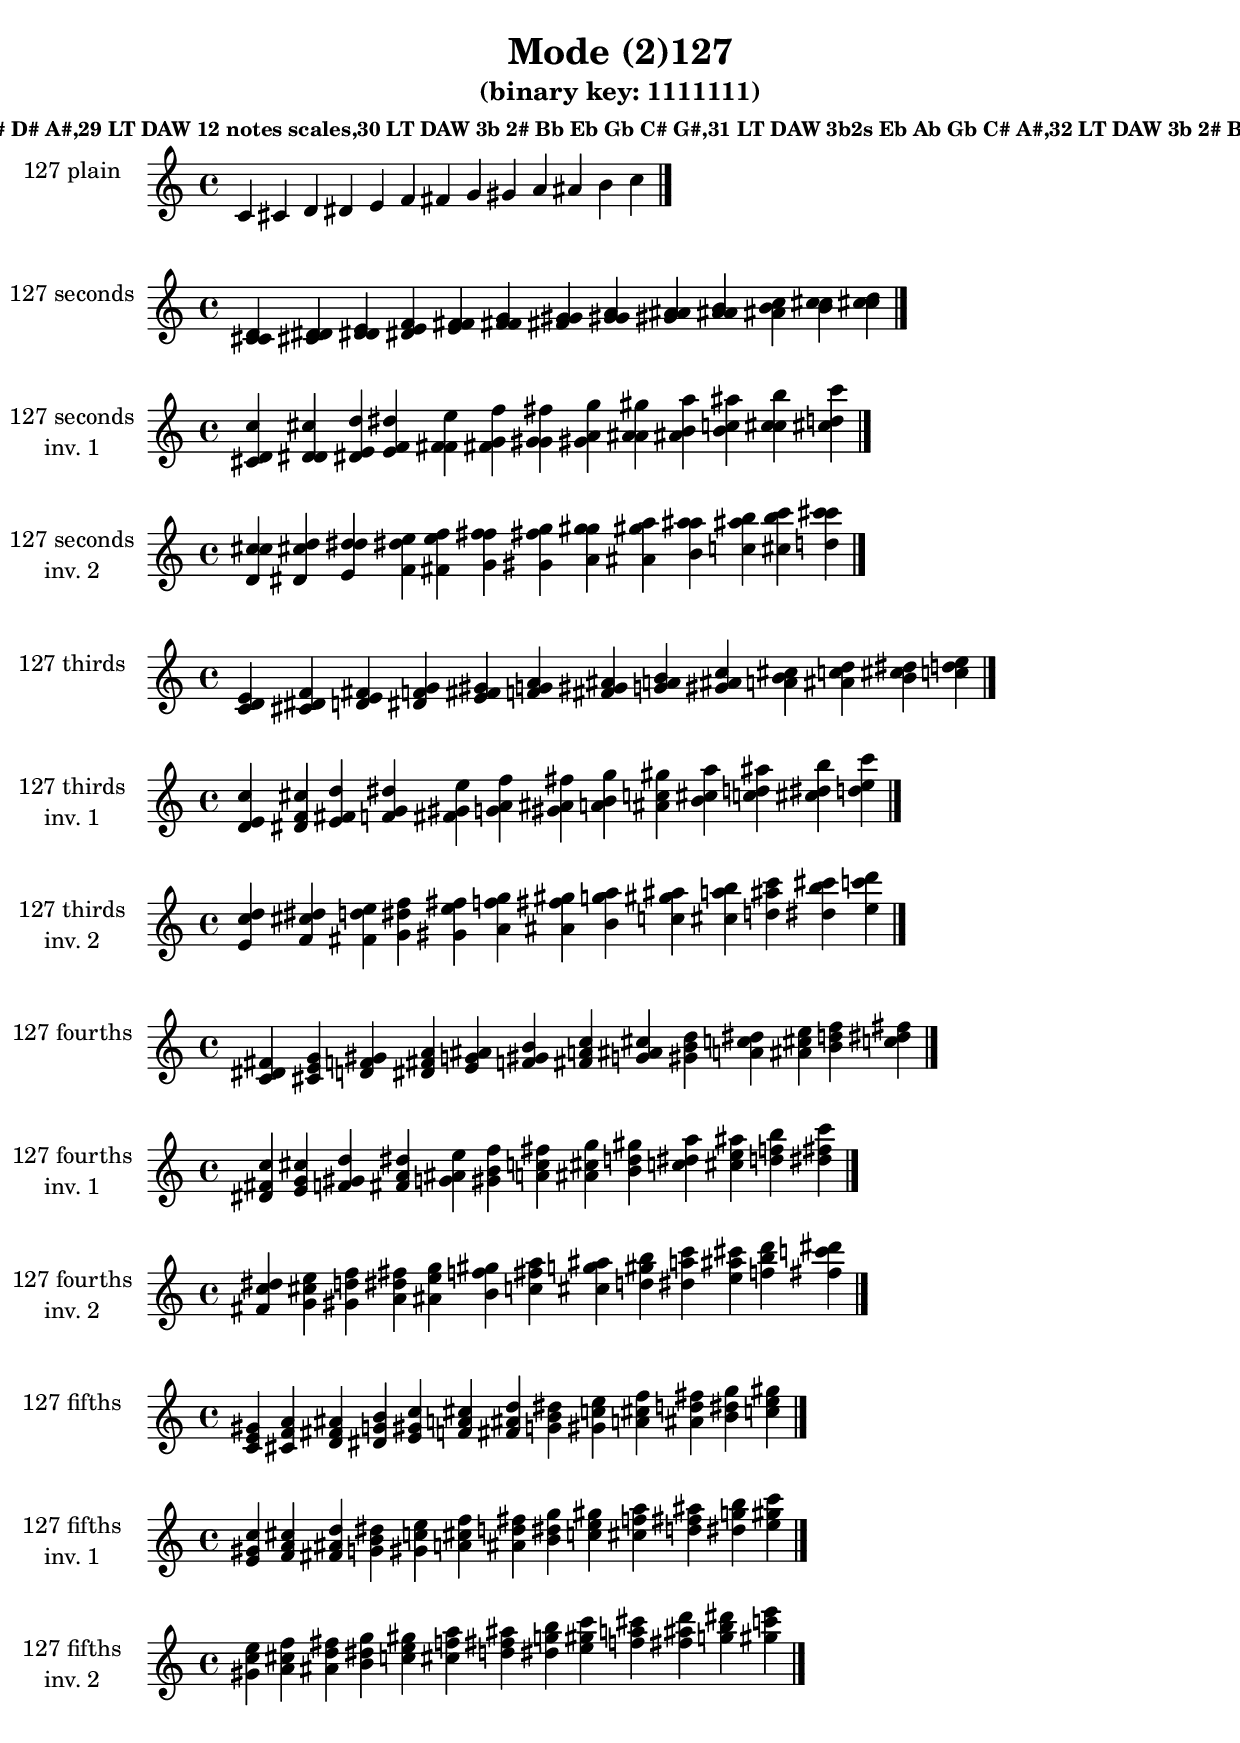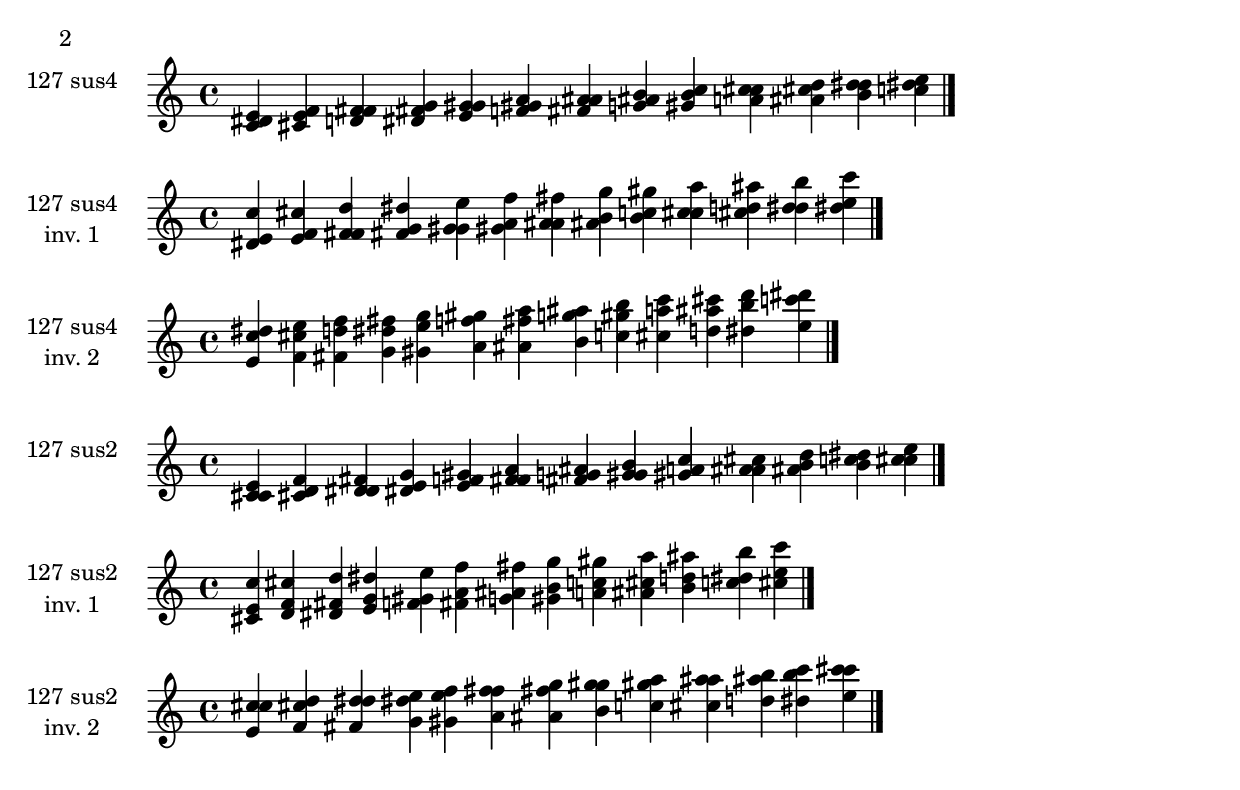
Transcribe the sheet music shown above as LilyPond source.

\version "2.19.0"

\header {
  title = "Mode (2)127"
  subtitle = "(binary key: 1111111)"
  subsubtitle = "(aka: 01 & 07 LT DAW (5 sharps) LT 01 & 07,53 LT DAW b8 and 3b2#,04 & 21 LT DAW 3b2#,02&14 LT DAW - (5 flats),03 LT DAW 4b1# Db to F#,05 LT DAW 2b3s Eb to G#,08 LT DAW 0b6s F# to E#,09 LT DAW 0b7s F# to B# (C note = B#),23 LT DAW 3b + G# & D#,10 LT DAW 0b8s (C note = B#),24 LT DAW 4b + C#,11 LT DAW 0b9s (C note = B#),12 LT DAW 0b10s (C note = B#),06 LT DAW 12 notes scales,15 LT DAW 6b0s,22 LT DAW 4b 1# Bb Eb Db Gb G#,13 LT DAW 0b11s (C note = B#),16 LT DAW 7b 0# Bb Eb Ab Db Gb Cb Fb,20 LT DAW (C note = Dbb) 11b,11b 0# Bb Eb Ab Db Gb Cb Fb Bbb Ebb Abb Dbb,19 LT DAW 10b0s BbEbAbDbGbCbFbBbbEbbAbb,18 LT DAW 9b 0# Bb Eb Ab Db Gb Cb Fb Bbb Ebb,17 LT DAW 8b 0# Bb Eb Ab Db Gb Cb Fb Bbb,25 LT DAW 1b4# Ab F# C# D# A#,26 LT DAW 12 notes scales,27 LT DAW 1b4# Eb F# C# G# A#,28 LT DAW 1b 4# Bb F# G# D# A#,29 LT DAW 12 notes scales,30 LT DAW 3b 2# Bb Eb Gb C# G#,31 LT DAW 3b2s Eb Ab Gb C# A#,32 LT DAW 3b 2# Bb Ab Db F# D#,33 LT DAW 3b 2# Bb Db Gb G# D#,34 LT DAW 3b 2# Ab Db Gb D# A#,35 LT DAW 3b 2# Bb Eb Db F# G#,36 LT DAW 3b 2# Eb Ab Db F# A#,37 LT DAW 3b 2# Eb Db Gb G# A#,38 LT DAW 3b 2# Eb Ab Db F# A#,39 LT DAW 2b 3# Db Gb G# D# A#,40 LT DAW 2b 3# Ab Db F# D# A#,41 LT DAW 2b 3# Bb Db F# G# D#,42 LT DAW 2b 3# Eb Gb C# G# A#,43 LT DAW 2b3# Ab Eb F# C# A#,44 LT DAW 2b 3# Ab Gb C# D# A#,45 LT DAW 2b3b Bb Gb C# G# D#,46 LT DAW 2b3# Bb Ab F# C# D#,47 LT DAW 4b 2# Bb Eb Gb Bbb C# G#,48 LT DAW 5b 1# Bb Eb Ab Gb Bbb C#,49 LT DAW 6b Bb Eb Ab Db Gb Bbb,50 LT DAW 5b 1# Bb Eb Ab Db Cb F#,51 LT DAW 4b3# Bb Eb Db Bbb F# G# Fx,52 LT DAW 4b 1# Eb Ab Db Gb A#,54 LT DAW 12 4b 1# Bb Ab Db Gb D#,55 LT DAW 12 notes scales,56 LT DAW 4b 3# Bb Eb Ab Cb F# C# E#,57 LT DAW 7b 0# Bb Eb Ab Db Gb Abb Gbb)"
 %% Remove default LilyPond tagline
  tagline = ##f
}

\paper {
  #(set-paper-size "a4")
}

global = {
  \key c \major
  \time 4/4
  \tempo 4=100
}

\book {
  \score {
    \new Staff \with {
      instrumentName =  \markup { \column {
         \hcenter-in #14 \line { 127 plain }
         \hcenter-in #14 \line {  } } }
      midiInstrument = "oboe"
    } { \accidentalStyle "default"
        \cadenzaOn c' cis' d' dis' e' f' fis' g' gis' a' ais' b' c''  \cadenzaOff \bar "|." }
    \layout { }
  }
  \score {
    \new Staff \with {
      instrumentName =  \markup { \column {
         \hcenter-in #14 \line { 127 seconds }
         \hcenter-in #14 \line {  } } }
      midiInstrument = "oboe"
    } { \accidentalStyle "default"
        \cadenzaOn <c' cis' d'> <cis' d' dis'> <d' dis' e'> <dis' e' f'> <e' f' fis'> <f' fis' g'> <fis' g' gis'> <g' gis' a'> <gis' a' ais'> <a' ais' b'> <ais' b' c''> <b' c'' cis''> <c'' cis'' d''>  \cadenzaOff \bar "|." }
    \layout { }
  }
  \score {
    \new Staff \with {
      instrumentName =  \markup { \column {
         \hcenter-in #14 \line { 127 seconds }
         \hcenter-in #14 \line { inv. 1 } } }
      midiInstrument = "oboe"
    } { \accidentalStyle "default"
        \cadenzaOn <cis' d' c''> <d' dis' cis''> <dis' e' d''> <e' f' dis''> <f' fis' e''> <fis' g' f''> <g' gis' fis''> <gis' a' g''> <a' ais' gis''> <ais' b' a''> <b' c'' ais''> <c'' cis'' b''> <cis'' d'' c'''>  \cadenzaOff \bar "|." }
    \layout { }
  }
  \score {
    \new Staff \with {
      instrumentName =  \markup { \column {
         \hcenter-in #14 \line { 127 seconds }
         \hcenter-in #14 \line { inv. 2 } } }
      midiInstrument = "oboe"
    } { \accidentalStyle "default"
        \cadenzaOn <d' c'' cis''> <dis' cis'' d''> <e' d'' dis''> <f' dis'' e''> <fis' e'' f''> <g' f'' fis''> <gis' fis'' g''> <a' g'' gis''> <ais' gis'' a''> <b' a'' ais''> <c'' ais'' b''> <cis'' b'' c'''> <d'' c''' cis'''>  \cadenzaOff \bar "|." }
    \layout { }
  }
  \score {
    \new Staff \with {
      instrumentName =  \markup { \column {
         \hcenter-in #14 \line { 127 thirds }
         \hcenter-in #14 \line {  } } }
      midiInstrument = "oboe"
    } { \accidentalStyle "default"
        \cadenzaOn <c' d' e'> <cis' dis' f'> <d' e' fis'> <dis' f' g'> <e' fis' gis'> <f' g' a'> <fis' gis' ais'> <g' a' b'> <gis' ais' c''> <a' b' cis''> <ais' c'' d''> <b' cis'' dis''> <c'' d'' e''>  \cadenzaOff \bar "|." }
    \layout { }
  }
  \score {
    \new Staff \with {
      instrumentName =  \markup { \column {
         \hcenter-in #14 \line { 127 thirds }
         \hcenter-in #14 \line { inv. 1 } } }
      midiInstrument = "oboe"
    } { \accidentalStyle "default"
        \cadenzaOn <d' e' c''> <dis' f' cis''> <e' fis' d''> <f' g' dis''> <fis' gis' e''> <g' a' f''> <gis' ais' fis''> <a' b' g''> <ais' c'' gis''> <b' cis'' a''> <c'' d'' ais''> <cis'' dis'' b''> <d'' e'' c'''>  \cadenzaOff \bar "|." }
    \layout { }
  }
  \score {
    \new Staff \with {
      instrumentName =  \markup { \column {
         \hcenter-in #14 \line { 127 thirds }
         \hcenter-in #14 \line { inv. 2 } } }
      midiInstrument = "oboe"
    } { \accidentalStyle "default"
        \cadenzaOn <e' c'' d''> <f' cis'' dis''> <fis' d'' e''> <g' dis'' f''> <gis' e'' fis''> <a' f'' g''> <ais' fis'' gis''> <b' g'' a''> <c'' gis'' ais''> <cis'' a'' b''> <d'' ais'' c'''> <dis'' b'' cis'''> <e'' c''' d'''>  \cadenzaOff \bar "|." }
    \layout { }
  }
  \score {
    \new Staff \with {
      instrumentName =  \markup { \column {
         \hcenter-in #14 \line { 127 fourths }
         \hcenter-in #14 \line {  } } }
      midiInstrument = "oboe"
    } { \accidentalStyle "default"
        \cadenzaOn <c' dis' fis'> <cis' e' g'> <d' f' gis'> <dis' fis' a'> <e' g' ais'> <f' gis' b'> <fis' a' c''> <g' ais' cis''> <gis' b' d''> <a' c'' dis''> <ais' cis'' e''> <b' d'' f''> <c'' dis'' fis''>  \cadenzaOff \bar "|." }
    \layout { }
  }
  \score {
    \new Staff \with {
      instrumentName =  \markup { \column {
         \hcenter-in #14 \line { 127 fourths }
         \hcenter-in #14 \line { inv. 1 } } }
      midiInstrument = "oboe"
    } { \accidentalStyle "default"
        \cadenzaOn <dis' fis' c''> <e' g' cis''> <f' gis' d''> <fis' a' dis''> <g' ais' e''> <gis' b' f''> <a' c'' fis''> <ais' cis'' g''> <b' d'' gis''> <c'' dis'' a''> <cis'' e'' ais''> <d'' f'' b''> <dis'' fis'' c'''>  \cadenzaOff \bar "|." }
    \layout { }
  }
  \score {
    \new Staff \with {
      instrumentName =  \markup { \column {
         \hcenter-in #14 \line { 127 fourths }
         \hcenter-in #14 \line { inv. 2 } } }
      midiInstrument = "oboe"
    } { \accidentalStyle "default"
        \cadenzaOn <fis' c'' dis''> <g' cis'' e''> <gis' d'' f''> <a' dis'' fis''> <ais' e'' g''> <b' f'' gis''> <c'' fis'' a''> <cis'' g'' ais''> <d'' gis'' b''> <dis'' a'' c'''> <e'' ais'' cis'''> <f'' b'' d'''> <fis'' c''' dis'''>  \cadenzaOff \bar "|." }
    \layout { }
  }
  \score {
    \new Staff \with {
      instrumentName =  \markup { \column {
         \hcenter-in #14 \line { 127 fifths }
         \hcenter-in #14 \line {  } } }
      midiInstrument = "oboe"
    } { \accidentalStyle "default"
        \cadenzaOn <c' e' gis'> <cis' f' a'> <d' fis' ais'> <dis' g' b'> <e' gis' c''> <f' a' cis''> <fis' ais' d''> <g' b' dis''> <gis' c'' e''> <a' cis'' f''> <ais' d'' fis''> <b' dis'' g''> <c'' e'' gis''>  \cadenzaOff \bar "|." }
    \layout { }
  }
  \score {
    \new Staff \with {
      instrumentName =  \markup { \column {
         \hcenter-in #14 \line { 127 fifths }
         \hcenter-in #14 \line { inv. 1 } } }
      midiInstrument = "oboe"
    } { \accidentalStyle "default"
        \cadenzaOn <e' gis' c''> <f' a' cis''> <fis' ais' d''> <g' b' dis''> <gis' c'' e''> <a' cis'' f''> <ais' d'' fis''> <b' dis'' g''> <c'' e'' gis''> <cis'' f'' a''> <d'' fis'' ais''> <dis'' g'' b''> <e'' gis'' c'''>  \cadenzaOff \bar "|." }
    \layout { }
  }
  \score {
    \new Staff \with {
      instrumentName =  \markup { \column {
         \hcenter-in #14 \line { 127 fifths }
         \hcenter-in #14 \line { inv. 2 } } }
      midiInstrument = "oboe"
    } { \accidentalStyle "default"
        \cadenzaOn <gis' c'' e''> <a' cis'' f''> <ais' d'' fis''> <b' dis'' g''> <c'' e'' gis''> <cis'' f'' a''> <d'' fis'' ais''> <dis'' g'' b''> <e'' gis'' c'''> <f'' a'' cis'''> <fis'' ais'' d'''> <g'' b'' dis'''> <gis'' c''' e'''>  \cadenzaOff \bar "|." }
    \layout { }
  }
  \score {
    \new Staff \with {
      instrumentName =  \markup { \column {
         \hcenter-in #14 \line { 127 sus4 }
         \hcenter-in #14 \line {  } } }
      midiInstrument = "oboe"
    } { \accidentalStyle "default"
        \cadenzaOn <c' dis' e'> <cis' e' f'> <d' f' fis'> <dis' fis' g'> <e' g' gis'> <f' gis' a'> <fis' a' ais'> <g' ais' b'> <gis' b' c''> <a' c'' cis''> <ais' cis'' d''> <b' d'' dis''> <c'' dis'' e''>  \cadenzaOff \bar "|." }
    \layout { }
  }
  \score {
    \new Staff \with {
      instrumentName =  \markup { \column {
         \hcenter-in #14 \line { 127 sus4 }
         \hcenter-in #14 \line { inv. 1 } } }
      midiInstrument = "oboe"
    } { \accidentalStyle "default"
        \cadenzaOn <dis' e' c''> <e' f' cis''> <f' fis' d''> <fis' g' dis''> <g' gis' e''> <gis' a' f''> <a' ais' fis''> <ais' b' g''> <b' c'' gis''> <c'' cis'' a''> <cis'' d'' ais''> <d'' dis'' b''> <dis'' e'' c'''>  \cadenzaOff \bar "|." }
    \layout { }
  }
  \score {
    \new Staff \with {
      instrumentName =  \markup { \column {
         \hcenter-in #14 \line { 127 sus4 }
         \hcenter-in #14 \line { inv. 2 } } }
      midiInstrument = "oboe"
    } { \accidentalStyle "default"
        \cadenzaOn <e' c'' dis''> <f' cis'' e''> <fis' d'' f''> <g' dis'' fis''> <gis' e'' g''> <a' f'' gis''> <ais' fis'' a''> <b' g'' ais''> <c'' gis'' b''> <cis'' a'' c'''> <d'' ais'' cis'''> <dis'' b'' d'''> <e'' c''' dis'''>  \cadenzaOff \bar "|." }
    \layout { }
  }
  \score {
    \new Staff \with {
      instrumentName =  \markup { \column {
         \hcenter-in #14 \line { 127 sus2 }
         \hcenter-in #14 \line {  } } }
      midiInstrument = "oboe"
    } { \accidentalStyle "default"
        \cadenzaOn <c' cis' e'> <cis' d' f'> <d' dis' fis'> <dis' e' g'> <e' f' gis'> <f' fis' a'> <fis' g' ais'> <g' gis' b'> <gis' a' c''> <a' ais' cis''> <ais' b' d''> <b' c'' dis''> <c'' cis'' e''>  \cadenzaOff \bar "|." }
    \layout { }
  }
  \score {
    \new Staff \with {
      instrumentName =  \markup { \column {
         \hcenter-in #14 \line { 127 sus2 }
         \hcenter-in #14 \line { inv. 1 } } }
      midiInstrument = "oboe"
    } { \accidentalStyle "default"
        \cadenzaOn <cis' e' c''> <d' f' cis''> <dis' fis' d''> <e' g' dis''> <f' gis' e''> <fis' a' f''> <g' ais' fis''> <gis' b' g''> <a' c'' gis''> <ais' cis'' a''> <b' d'' ais''> <c'' dis'' b''> <cis'' e'' c'''>  \cadenzaOff \bar "|." }
    \layout { }
  }
  \score {
    \new Staff \with {
      instrumentName =  \markup { \column {
         \hcenter-in #14 \line { 127 sus2 }
         \hcenter-in #14 \line { inv. 2 } } }
      midiInstrument = "oboe"
    } { \accidentalStyle "default"
        \cadenzaOn <e' c'' cis''> <f' cis'' d''> <fis' d'' dis''> <g' dis'' e''> <gis' e'' f''> <a' f'' fis''> <ais' fis'' g''> <b' g'' gis''> <c'' gis'' a''> <cis'' a'' ais''> <d'' ais'' b''> <dis'' b'' c'''> <e'' c''' cis'''>  \cadenzaOff \bar "|." }
    \layout { }
  }
}

\book {
  \bookOutputSuffix "plain_"
  \score {
    \new Staff \with {
      instrumentName =  \markup { \column {
         \hcenter-in #14 \line { 127 plain }
         \hcenter-in #14 \line {  } } }
      midiInstrument = "oboe"
    } { \accidentalStyle "default"
        \cadenzaOn c' cis' d' dis' e' f' fis' g' gis' a' ais' b' c''  \cadenzaOff \bar "|." }
    \midi { }
  }
}
\book {
  \bookOutputSuffix "seconds_"
  \score {
    \new Staff \with {
      instrumentName =  \markup { \column {
         \hcenter-in #14 \line { 127 seconds }
         \hcenter-in #14 \line {  } } }
      midiInstrument = "oboe"
    } { \accidentalStyle "default"
        \cadenzaOn <c' cis' d'> <cis' d' dis'> <d' dis' e'> <dis' e' f'> <e' f' fis'> <f' fis' g'> <fis' g' gis'> <g' gis' a'> <gis' a' ais'> <a' ais' b'> <ais' b' c''> <b' c'' cis''> <c'' cis'' d''>  \cadenzaOff \bar "|." }
    \midi { }
  }
}
\book {
  \bookOutputSuffix "seconds_inv. 1"
  \score {
    \new Staff \with {
      instrumentName =  \markup { \column {
         \hcenter-in #14 \line { 127 seconds }
         \hcenter-in #14 \line { inv. 1 } } }
      midiInstrument = "oboe"
    } { \accidentalStyle "default"
        \cadenzaOn <cis' d' c''> <d' dis' cis''> <dis' e' d''> <e' f' dis''> <f' fis' e''> <fis' g' f''> <g' gis' fis''> <gis' a' g''> <a' ais' gis''> <ais' b' a''> <b' c'' ais''> <c'' cis'' b''> <cis'' d'' c'''>  \cadenzaOff \bar "|." }
    \midi { }
  }
}
\book {
  \bookOutputSuffix "seconds_inv. 2"
  \score {
    \new Staff \with {
      instrumentName =  \markup { \column {
         \hcenter-in #14 \line { 127 seconds }
         \hcenter-in #14 \line { inv. 2 } } }
      midiInstrument = "oboe"
    } { \accidentalStyle "default"
        \cadenzaOn <d' c'' cis''> <dis' cis'' d''> <e' d'' dis''> <f' dis'' e''> <fis' e'' f''> <g' f'' fis''> <gis' fis'' g''> <a' g'' gis''> <ais' gis'' a''> <b' a'' ais''> <c'' ais'' b''> <cis'' b'' c'''> <d'' c''' cis'''>  \cadenzaOff \bar "|." }
    \midi { }
  }
}
\book {
  \bookOutputSuffix "thirds_"
  \score {
    \new Staff \with {
      instrumentName =  \markup { \column {
         \hcenter-in #14 \line { 127 thirds }
         \hcenter-in #14 \line {  } } }
      midiInstrument = "oboe"
    } { \accidentalStyle "default"
        \cadenzaOn <c' d' e'> <cis' dis' f'> <d' e' fis'> <dis' f' g'> <e' fis' gis'> <f' g' a'> <fis' gis' ais'> <g' a' b'> <gis' ais' c''> <a' b' cis''> <ais' c'' d''> <b' cis'' dis''> <c'' d'' e''>  \cadenzaOff \bar "|." }
    \midi { }
  }
}
\book {
  \bookOutputSuffix "thirds_inv. 1"
  \score {
    \new Staff \with {
      instrumentName =  \markup { \column {
         \hcenter-in #14 \line { 127 thirds }
         \hcenter-in #14 \line { inv. 1 } } }
      midiInstrument = "oboe"
    } { \accidentalStyle "default"
        \cadenzaOn <d' e' c''> <dis' f' cis''> <e' fis' d''> <f' g' dis''> <fis' gis' e''> <g' a' f''> <gis' ais' fis''> <a' b' g''> <ais' c'' gis''> <b' cis'' a''> <c'' d'' ais''> <cis'' dis'' b''> <d'' e'' c'''>  \cadenzaOff \bar "|." }
    \midi { }
  }
}
\book {
  \bookOutputSuffix "thirds_inv. 2"
  \score {
    \new Staff \with {
      instrumentName =  \markup { \column {
         \hcenter-in #14 \line { 127 thirds }
         \hcenter-in #14 \line { inv. 2 } } }
      midiInstrument = "oboe"
    } { \accidentalStyle "default"
        \cadenzaOn <e' c'' d''> <f' cis'' dis''> <fis' d'' e''> <g' dis'' f''> <gis' e'' fis''> <a' f'' g''> <ais' fis'' gis''> <b' g'' a''> <c'' gis'' ais''> <cis'' a'' b''> <d'' ais'' c'''> <dis'' b'' cis'''> <e'' c''' d'''>  \cadenzaOff \bar "|." }
    \midi { }
  }
}
\book {
  \bookOutputSuffix "fourths_"
  \score {
    \new Staff \with {
      instrumentName =  \markup { \column {
         \hcenter-in #14 \line { 127 fourths }
         \hcenter-in #14 \line {  } } }
      midiInstrument = "oboe"
    } { \accidentalStyle "default"
        \cadenzaOn <c' dis' fis'> <cis' e' g'> <d' f' gis'> <dis' fis' a'> <e' g' ais'> <f' gis' b'> <fis' a' c''> <g' ais' cis''> <gis' b' d''> <a' c'' dis''> <ais' cis'' e''> <b' d'' f''> <c'' dis'' fis''>  \cadenzaOff \bar "|." }
    \midi { }
  }
}
\book {
  \bookOutputSuffix "fourths_inv. 1"
  \score {
    \new Staff \with {
      instrumentName =  \markup { \column {
         \hcenter-in #14 \line { 127 fourths }
         \hcenter-in #14 \line { inv. 1 } } }
      midiInstrument = "oboe"
    } { \accidentalStyle "default"
        \cadenzaOn <dis' fis' c''> <e' g' cis''> <f' gis' d''> <fis' a' dis''> <g' ais' e''> <gis' b' f''> <a' c'' fis''> <ais' cis'' g''> <b' d'' gis''> <c'' dis'' a''> <cis'' e'' ais''> <d'' f'' b''> <dis'' fis'' c'''>  \cadenzaOff \bar "|." }
    \midi { }
  }
}
\book {
  \bookOutputSuffix "fourths_inv. 2"
  \score {
    \new Staff \with {
      instrumentName =  \markup { \column {
         \hcenter-in #14 \line { 127 fourths }
         \hcenter-in #14 \line { inv. 2 } } }
      midiInstrument = "oboe"
    } { \accidentalStyle "default"
        \cadenzaOn <fis' c'' dis''> <g' cis'' e''> <gis' d'' f''> <a' dis'' fis''> <ais' e'' g''> <b' f'' gis''> <c'' fis'' a''> <cis'' g'' ais''> <d'' gis'' b''> <dis'' a'' c'''> <e'' ais'' cis'''> <f'' b'' d'''> <fis'' c''' dis'''>  \cadenzaOff \bar "|." }
    \midi { }
  }
}
\book {
  \bookOutputSuffix "fifths_"
  \score {
    \new Staff \with {
      instrumentName =  \markup { \column {
         \hcenter-in #14 \line { 127 fifths }
         \hcenter-in #14 \line {  } } }
      midiInstrument = "oboe"
    } { \accidentalStyle "default"
        \cadenzaOn <c' e' gis'> <cis' f' a'> <d' fis' ais'> <dis' g' b'> <e' gis' c''> <f' a' cis''> <fis' ais' d''> <g' b' dis''> <gis' c'' e''> <a' cis'' f''> <ais' d'' fis''> <b' dis'' g''> <c'' e'' gis''>  \cadenzaOff \bar "|." }
    \midi { }
  }
}
\book {
  \bookOutputSuffix "fifths_inv. 1"
  \score {
    \new Staff \with {
      instrumentName =  \markup { \column {
         \hcenter-in #14 \line { 127 fifths }
         \hcenter-in #14 \line { inv. 1 } } }
      midiInstrument = "oboe"
    } { \accidentalStyle "default"
        \cadenzaOn <e' gis' c''> <f' a' cis''> <fis' ais' d''> <g' b' dis''> <gis' c'' e''> <a' cis'' f''> <ais' d'' fis''> <b' dis'' g''> <c'' e'' gis''> <cis'' f'' a''> <d'' fis'' ais''> <dis'' g'' b''> <e'' gis'' c'''>  \cadenzaOff \bar "|." }
    \midi { }
  }
}
\book {
  \bookOutputSuffix "fifths_inv. 2"
  \score {
    \new Staff \with {
      instrumentName =  \markup { \column {
         \hcenter-in #14 \line { 127 fifths }
         \hcenter-in #14 \line { inv. 2 } } }
      midiInstrument = "oboe"
    } { \accidentalStyle "default"
        \cadenzaOn <gis' c'' e''> <a' cis'' f''> <ais' d'' fis''> <b' dis'' g''> <c'' e'' gis''> <cis'' f'' a''> <d'' fis'' ais''> <dis'' g'' b''> <e'' gis'' c'''> <f'' a'' cis'''> <fis'' ais'' d'''> <g'' b'' dis'''> <gis'' c''' e'''>  \cadenzaOff \bar "|." }
    \midi { }
  }
}
\book {
  \bookOutputSuffix "sus4_"
  \score {
    \new Staff \with {
      instrumentName =  \markup { \column {
         \hcenter-in #14 \line { 127 sus4 }
         \hcenter-in #14 \line {  } } }
      midiInstrument = "oboe"
    } { \accidentalStyle "default"
        \cadenzaOn <c' dis' e'> <cis' e' f'> <d' f' fis'> <dis' fis' g'> <e' g' gis'> <f' gis' a'> <fis' a' ais'> <g' ais' b'> <gis' b' c''> <a' c'' cis''> <ais' cis'' d''> <b' d'' dis''> <c'' dis'' e''>  \cadenzaOff \bar "|." }
    \midi { }
  }
}
\book {
  \bookOutputSuffix "sus4_inv. 1"
  \score {
    \new Staff \with {
      instrumentName =  \markup { \column {
         \hcenter-in #14 \line { 127 sus4 }
         \hcenter-in #14 \line { inv. 1 } } }
      midiInstrument = "oboe"
    } { \accidentalStyle "default"
        \cadenzaOn <dis' e' c''> <e' f' cis''> <f' fis' d''> <fis' g' dis''> <g' gis' e''> <gis' a' f''> <a' ais' fis''> <ais' b' g''> <b' c'' gis''> <c'' cis'' a''> <cis'' d'' ais''> <d'' dis'' b''> <dis'' e'' c'''>  \cadenzaOff \bar "|." }
    \midi { }
  }
}
\book {
  \bookOutputSuffix "sus4_inv. 2"
  \score {
    \new Staff \with {
      instrumentName =  \markup { \column {
         \hcenter-in #14 \line { 127 sus4 }
         \hcenter-in #14 \line { inv. 2 } } }
      midiInstrument = "oboe"
    } { \accidentalStyle "default"
        \cadenzaOn <e' c'' dis''> <f' cis'' e''> <fis' d'' f''> <g' dis'' fis''> <gis' e'' g''> <a' f'' gis''> <ais' fis'' a''> <b' g'' ais''> <c'' gis'' b''> <cis'' a'' c'''> <d'' ais'' cis'''> <dis'' b'' d'''> <e'' c''' dis'''>  \cadenzaOff \bar "|." }
    \midi { }
  }
}
\book {
  \bookOutputSuffix "sus2_"
  \score {
    \new Staff \with {
      instrumentName =  \markup { \column {
         \hcenter-in #14 \line { 127 sus2 }
         \hcenter-in #14 \line {  } } }
      midiInstrument = "oboe"
    } { \accidentalStyle "default"
        \cadenzaOn <c' cis' e'> <cis' d' f'> <d' dis' fis'> <dis' e' g'> <e' f' gis'> <f' fis' a'> <fis' g' ais'> <g' gis' b'> <gis' a' c''> <a' ais' cis''> <ais' b' d''> <b' c'' dis''> <c'' cis'' e''>  \cadenzaOff \bar "|." }
    \midi { }
  }
}
\book {
  \bookOutputSuffix "sus2_inv. 1"
  \score {
    \new Staff \with {
      instrumentName =  \markup { \column {
         \hcenter-in #14 \line { 127 sus2 }
         \hcenter-in #14 \line { inv. 1 } } }
      midiInstrument = "oboe"
    } { \accidentalStyle "default"
        \cadenzaOn <cis' e' c''> <d' f' cis''> <dis' fis' d''> <e' g' dis''> <f' gis' e''> <fis' a' f''> <g' ais' fis''> <gis' b' g''> <a' c'' gis''> <ais' cis'' a''> <b' d'' ais''> <c'' dis'' b''> <cis'' e'' c'''>  \cadenzaOff \bar "|." }
    \midi { }
  }
}
\book {
  \bookOutputSuffix "sus2_inv. 2"
  \score {
    \new Staff \with {
      instrumentName =  \markup { \column {
         \hcenter-in #14 \line { 127 sus2 }
         \hcenter-in #14 \line { inv. 2 } } }
      midiInstrument = "oboe"
    } { \accidentalStyle "default"
        \cadenzaOn <e' c'' cis''> <f' cis'' d''> <fis' d'' dis''> <g' dis'' e''> <gis' e'' f''> <a' f'' fis''> <ais' fis'' g''> <b' g'' gis''> <c'' gis'' a''> <cis'' a'' ais''> <d'' ais'' b''> <dis'' b'' c'''> <e'' c''' cis'''>  \cadenzaOff \bar "|." }
    \midi { }
  }
}
